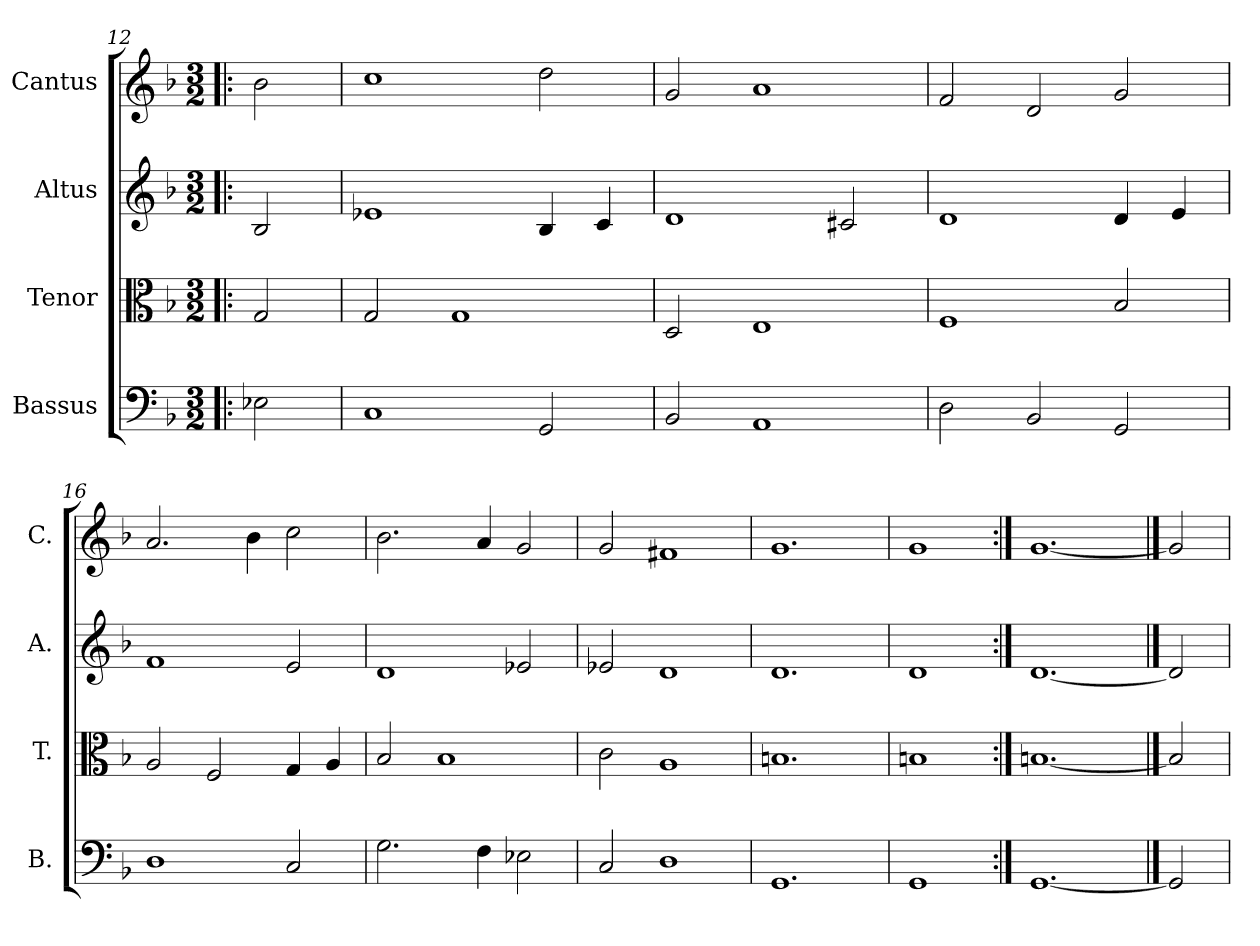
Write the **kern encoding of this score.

**kern	**kern	**kern	**kern
*part4	*part3	*part2	*part1
*staff4	*staff3	*staff2	*staff1
*I"Bassus	*I"Tenor	*I"Altus	*I"Cantus
*I'B.	*I'T.	*I'A.	*I'C.
*clefF4	*clefC3	*clefG2	*clefG2
*k[b-]	*k[b-]	*k[b-]	*k[b-]
*d:	*d:	*d:	*d:
*M3/2	*M3/2	*M3/2	*M3/2
=12!|:	=12!|:	=12!|:	=12!|:
2E-X\	2G/	2B-/	2b-\
=13	=13	=13	=13
1C	2G/	1e-X	1cc
.	1G	.	.
2GG/	.	4B-/	2dd\
.	.	4c/	.
=14	=14	=14	=14
2BB-/	2D/	1d	2g/
1AA	1E	.	1a
.	.	2c#X/	.
=15	=15	=15	=15
2D\	1F	1d	2f/
2BB-/	.	.	2d/
2GG/	2B-/	4d/	2g/
.	.	4e/	.
=16	=16	=16	=16
1D	2A/	1f	2.a/
.	2F/	.	.
.	.	.	4b-\
2C/	4G/	2e/	2cc\
.	4A/	.	.
=17	=17	=17	=17
2.G\	2B-/	1d	2.b-\
.	1B-	.	.
4F\	.	.	4a/
2E-X\	.	2e-X/	2g/
=18	=18	=18	=18
2C/	2c\	2e-X/	2g/
1D	1A	1d	1f#X
=19	=19	=19	=19
1.GG	1.Bn	1.d	1.g
=20	=20	=20	=20
1GG	1Bn	1d	1g
=21:|!	=21:|!	=21:|!	=21:|!
[1.GG	[1.Bn	[1.d	[1.g
==22	==22	==22	==22
2GG]	2B]	2d]	2g]
=	=	=	=
*-	*-	*-	*-
